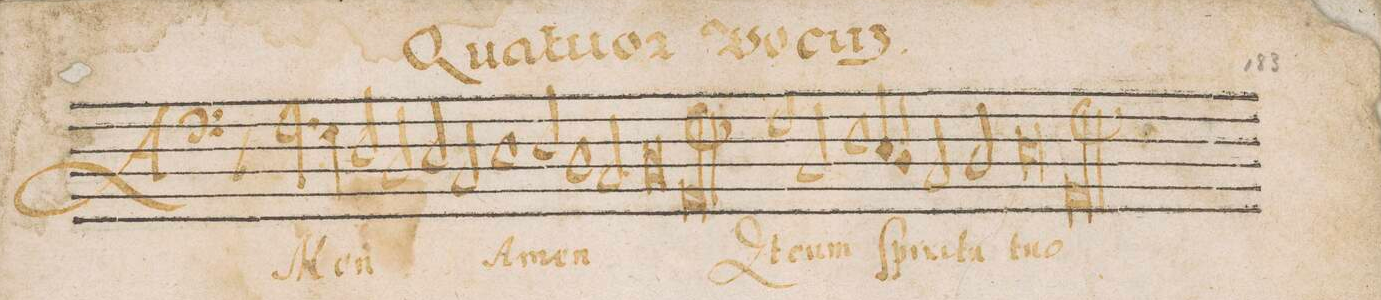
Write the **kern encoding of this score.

**kern	**text
*I"BASSVS	*
*clefF5	*
*k[b-]	*
*M2/1	*
*2\right	*
2.F\	A-
4E\	.
2D/	-Men
2BB-/	.
=2-	=2-
2C/	.
2AA/	.
1C	A-
=3-	=3-
2D/	-men
1BB-	.
2AA/	.
=4-	=4-
0BB-	.
=5-	=5-
0FF	.
=6||-	=6||-
1F	Et
2BB-/	cum
1D\	.
=7-	=7-
4C/	ſpi-
4BB-/	.
2AA/	-ri-
2BB-/	-tu
=8-	=8-
0C	tu-
=9-	=9-
0FF	-o
=10||-	=10||-
*-	*-
